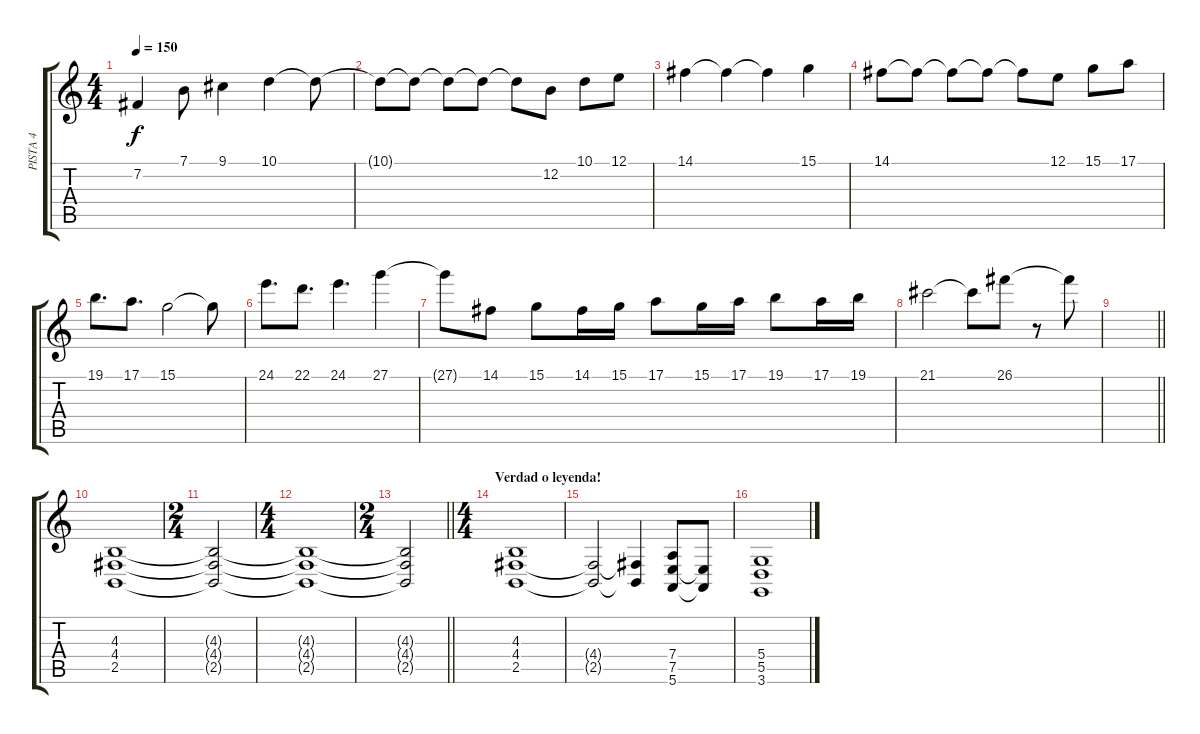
\track ("PISTA 4" "PISTA 4") {instrument stringensemble1}
\staff {score tabs}
\tuning (E4 B3 G3 D3 A2 E2) {hide}
\ts (4 4)
\tempo 150
\clef g2
\ks c
7.2.4{dy f} 7.1.8 9.1.4 10.1.4 10.1{t}.8 |
10.1{t}.8 10.1{t}.8 10.1{t}.8 10.1{t}.8 10.1{t}.8 12.2.8 10.1.8 12.1.8 |
14.1.4 14.1{t}.4 14.1{t}.4 15.1.4 |
14.1.8 14.1{t}.8 14.1{t}.8 14.1{t}.8 14.1{t}.8 12.1.8 15.1.8 17.1.8 |
19.1.8{d} 17.1.8{d} 15.1.2 15.1{t}.8 |
24.1.8{d} 22.1.8{d} 24.1.4{d} 27.1.4 |
27.1{t}.8 14.1.8 15.1.8 14.1.16 15.1.16 17.1.8 15.1.16 17.1.16 19.1.8 17.1.16 19.1.16 |
21.1.2 21.1{t}.8 26.1.8 r.8 26.1{t}.8 |
\barLineRight lightlight
|
\section ("" "")
(4.3 4.4 2.5).1 |
\ts (2 4)
(4.3{t} 4.4{t} 2.5{t}).2 |
\ts (4 4)
(4.3{t} 4.4{t} 2.5{t}).1 |
\ts (2 4)
\barLineRight lightlight
(4.3{t} 4.4{t} 2.5{t}).2 |
\ts (4 4)
\section ("" "Verdad o leyenda!")
(4.3 4.4 2.5).1 |
(4.4{t} 2.5{t}).2 (4.4{t} 2.5{t}).4 (7.4 7.5 5.6).8 (7.5{t} 5.6{t}).8 |
(5.4 5.5 3.6).1
